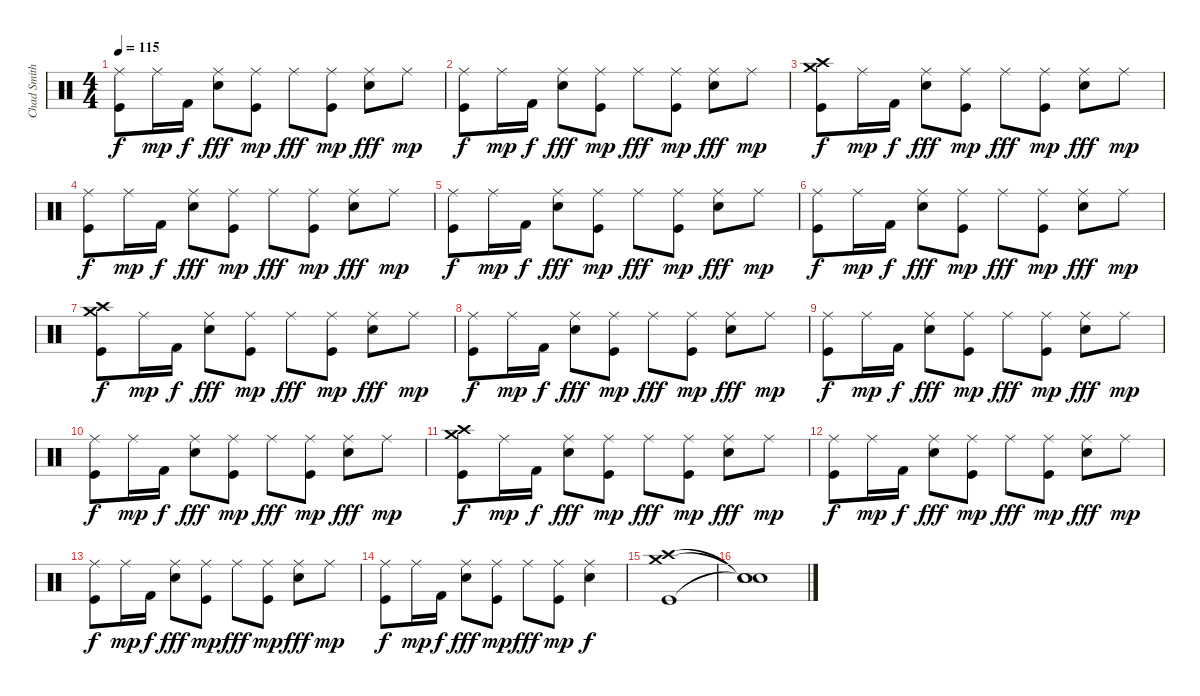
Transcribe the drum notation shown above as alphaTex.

\track ("Chad Smith" "Chad Smith") {instrument percussion}
\staff {score}
\articulation defaults
\ts (4 4)
\tempo 115
\clef neutral
\ks c
("Ride (middle)" "Kick (hit)").8{dy f} "Ride (middle)".16{dy mp} "Kick (hit) 2".16{dy f} ("Ride (middle)" "Snare (hit) 2").8{dy fff} ("Ride (middle)" "Kick (hit)").8{dy mp} "Ride (middle)".8{dy fff} ("Ride (middle)" "Kick (hit)").8{dy mp} ("Ride (middle)" "Snare (hit) 2").8{dy fff} "Ride (middle)".8{dy mp} |
("Ride (middle)" "Kick (hit)").8{dy f} "Ride (middle)".16{dy mp} "Kick (hit) 2".16{dy f} ("Ride (middle)" "Snare (hit) 2").8{dy fff} ("Ride (middle)" "Kick (hit)").8{dy mp} "Ride (middle)".8{dy fff} ("Ride (middle)" "Kick (hit)").8{dy mp} ("Ride (middle)" "Snare (hit) 2").8{dy fff} "Ride (middle)".8{dy mp} |
("Crash high (hit)" "Crash medium (hit)" "Kick (hit)").8{dy f} "Ride (middle)".16{dy mp} "Kick (hit) 2".16{dy f} ("Ride (middle)" "Snare (hit) 2").8{dy fff} ("Ride (middle)" "Kick (hit)").8{dy mp} "Ride (middle)".8{dy fff} ("Ride (middle)" "Kick (hit)").8{dy mp} ("Ride (middle)" "Snare (hit) 2").8{dy fff} "Ride (middle)".8{dy mp} |
("Ride (middle)" "Kick (hit)").8{dy f} "Ride (middle)".16{dy mp} "Kick (hit) 2".16{dy f} ("Ride (middle)" "Snare (hit) 2").8{dy fff} ("Ride (middle)" "Kick (hit)").8{dy mp} "Ride (middle)".8{dy fff} ("Ride (middle)" "Kick (hit)").8{dy mp} ("Ride (middle)" "Snare (hit) 2").8{dy fff} "Ride (middle)".8{dy mp} |
("Ride (middle)" "Kick (hit)").8{dy f} "Ride (middle)".16{dy mp} "Kick (hit) 2".16{dy f} ("Ride (middle)" "Snare (hit) 2").8{dy fff} ("Ride (middle)" "Kick (hit)").8{dy mp} "Ride (middle)".8{dy fff} ("Ride (middle)" "Kick (hit)").8{dy mp} ("Ride (middle)" "Snare (hit) 2").8{dy fff} "Ride (middle)".8{dy mp} |
("Ride (middle)" "Kick (hit)").8{dy f} "Ride (middle)".16{dy mp} "Kick (hit) 2".16{dy f} ("Ride (middle)" "Snare (hit) 2").8{dy fff} ("Ride (middle)" "Kick (hit)").8{dy mp} "Ride (middle)".8{dy fff} ("Ride (middle)" "Kick (hit)").8{dy mp} ("Ride (middle)" "Snare (hit) 2").8{dy fff} "Ride (middle)".8{dy mp} |
("Crash high (hit)" "Crash medium (hit)" "Kick (hit)").8{dy f} "Ride (middle)".16{dy mp} "Kick (hit) 2".16{dy f} ("Ride (middle)" "Snare (hit) 2").8{dy fff} ("Ride (middle)" "Kick (hit)").8{dy mp} "Ride (middle)".8{dy fff} ("Ride (middle)" "Kick (hit)").8{dy mp} ("Ride (middle)" "Snare (hit) 2").8{dy fff} "Ride (middle)".8{dy mp} |
("Ride (middle)" "Kick (hit)").8{dy f} "Ride (middle)".16{dy mp} "Kick (hit) 2".16{dy f} ("Ride (middle)" "Snare (hit) 2").8{dy fff} ("Ride (middle)" "Kick (hit)").8{dy mp} "Ride (middle)".8{dy fff} ("Ride (middle)" "Kick (hit)").8{dy mp} ("Ride (middle)" "Snare (hit) 2").8{dy fff} "Ride (middle)".8{dy mp} |
("Ride (middle)" "Kick (hit)").8{dy f} "Ride (middle)".16{dy mp} "Kick (hit) 2".16{dy f} ("Ride (middle)" "Snare (hit) 2").8{dy fff} ("Ride (middle)" "Kick (hit)").8{dy mp} "Ride (middle)".8{dy fff} ("Ride (middle)" "Kick (hit)").8{dy mp} ("Ride (middle)" "Snare (hit) 2").8{dy fff} "Ride (middle)".8{dy mp} |
("Ride (middle)" "Kick (hit)").8{dy f} "Ride (middle)".16{dy mp} "Kick (hit) 2".16{dy f} ("Ride (middle)" "Snare (hit) 2").8{dy fff} ("Ride (middle)" "Kick (hit)").8{dy mp} "Ride (middle)".8{dy fff} ("Ride (middle)" "Kick (hit)").8{dy mp} ("Ride (middle)" "Snare (hit) 2").8{dy fff} "Ride (middle)".8{dy mp} |
("Crash high (hit)" "Crash medium (hit)" "Kick (hit)").8{dy f} "Ride (middle)".16{dy mp} "Kick (hit) 2".16{dy f} ("Ride (middle)" "Snare (hit) 2").8{dy fff} ("Ride (middle)" "Kick (hit)").8{dy mp} "Ride (middle)".8{dy fff} ("Ride (middle)" "Kick (hit)").8{dy mp} ("Ride (middle)" "Snare (hit) 2").8{dy fff} "Ride (middle)".8{dy mp} |
("Ride (middle)" "Kick (hit)").8{dy f} "Ride (middle)".16{dy mp} "Kick (hit) 2".16{dy f} ("Ride (middle)" "Snare (hit) 2").8{dy fff} ("Ride (middle)" "Kick (hit)").8{dy mp} "Ride (middle)".8{dy fff} ("Ride (middle)" "Kick (hit)").8{dy mp} ("Ride (middle)" "Snare (hit) 2").8{dy fff} "Ride (middle)".8{dy mp} |
("Ride (middle)" "Kick (hit)").8{dy f} "Ride (middle)".16{dy mp} "Kick (hit) 2".16{dy f} ("Ride (middle)" "Snare (hit) 2").8{dy fff} ("Ride (middle)" "Kick (hit)").8{dy mp} "Ride (middle)".8{dy fff} ("Ride (middle)" "Kick (hit)").8{dy mp} ("Ride (middle)" "Snare (hit) 2").8{dy fff} "Ride (middle)".8{dy mp} |
("Ride (middle)" "Kick (hit)").8{dy f} "Ride (middle)".16{dy mp} "Kick (hit) 2".16{dy f} ("Ride (middle)" "Snare (hit) 2").8{dy fff} ("Ride (middle)" "Kick (hit)").8{dy mp} "Ride (middle)".8{dy fff} ("Ride (middle)" "Kick (hit)").8{dy mp} ("Ride (middle)" "Snare (hit) 2").4{dy f} |
("Crash medium (hit)" "Crash high (hit)" "Kick (hit)").1 |
("Snare (hit)"{t} "Snare (hit)"{t} "Snare (hit)"{t}).1
